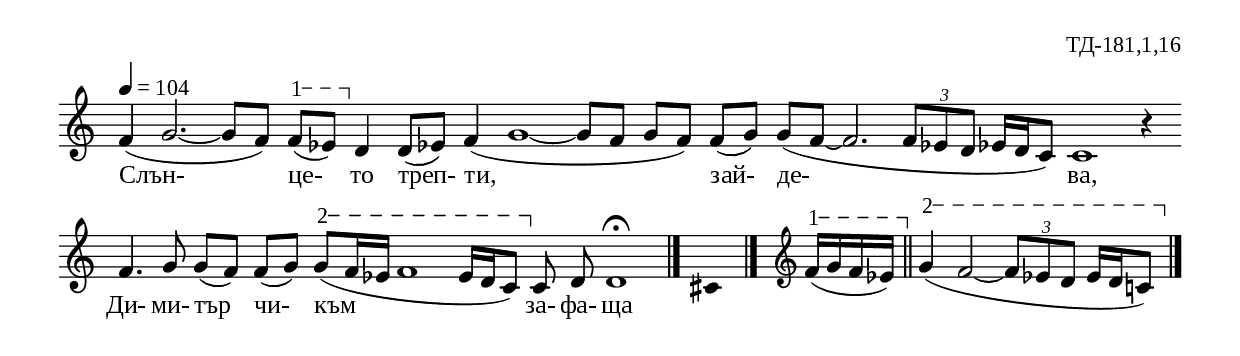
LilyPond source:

%{
td_181_1_16
%}

\include "td-preamble.ly"

\score {
\relative c' {
\tempo 4 = 104
\cadenzaOn
f4( g2.~ g8[ f]) 
\varA
f\startTextSpan[( ees\stopTextSpan]) 
d4 d8[( ees!]) f4( g1~ g8[ f] g[ f]) 
f[( g]) g[( f]~ f2. \times 2/3 { f8[ ees! d] } ees!16[ d c8])
\bar ""
c1 r4 \bar "" f4. g8 g[( f]) f[( g]) \bar ""
\varB
g\startTextSpan[( f16 ees!] f1 ees16[ d c8\stopTextSpan]) 
c8 d\noBeam d1\fermata
 \bar "|." 
s4 \fixB cis \fixC
  \bar "|." 
s16 \clef treble
\varA
f16\startTextSpan[( g f ees\stopTextSpan])  \bar "||"
\varB
g4\startTextSpan( f2~ \times 2/3 { f8[ ees! d] } ees16[ d c8\stopTextSpan]) 
  \bar "|."  
}
\addlyrics { Слън- це- то треп- ти, зай- де- ва, Ди- ми- тър чи- към за- фа- ща }
%
\layout {
   \context { 
	    \Staff \remove "Time_signature_engraver" } 
  indent = #0
  line-width = 190\mm
  ragged-right=##f
}
%
\midi { 
	\context {
		\Score tempoWholesPerMinute = #(ly:make-moment 104 4)
		}
	}
}
%
\header{
  opus = "ТД-181,1,16"
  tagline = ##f
}


